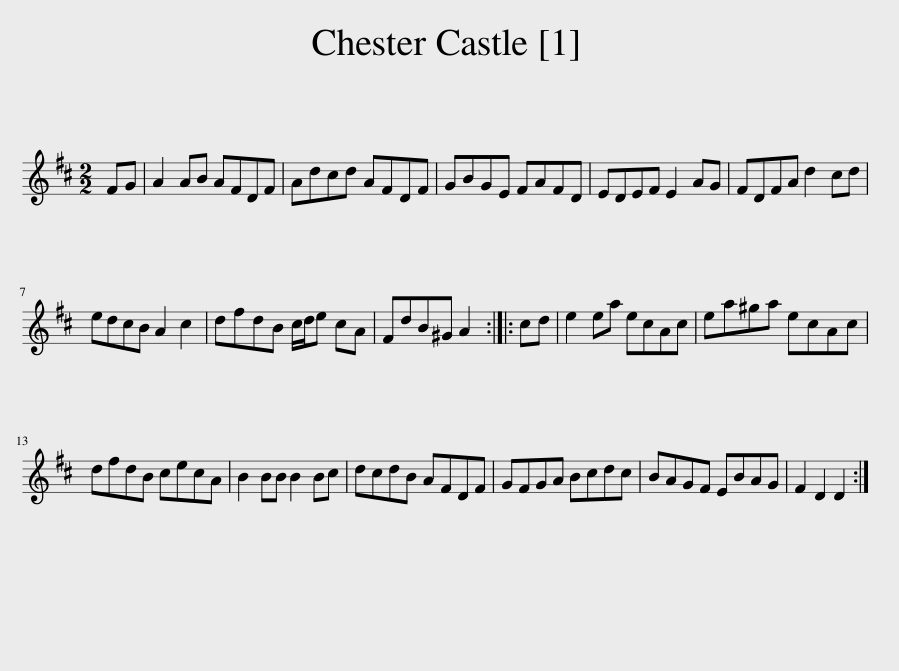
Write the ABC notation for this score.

X:1
L:1/8
M:2/2
I:linebreak $
K:D
V:1 treble
V:1
 FG | A2 AB AFDF | Adcd AFDF | GBGE FAFD | EDEF E2 AG | %5
 FDFA d2 cd |$ edcB A2 c2 | dfdB c/d/e cA | FdB^G A2 :: cd | %10
 e2 ea ecAc | ea^ga ecAc |$ dfdB cecA | B2 BB B2 Bc | dcdB AFDF | %15
 GFGA Bcdc | BAGF EBAG | F2 D2 D2 :| %18
